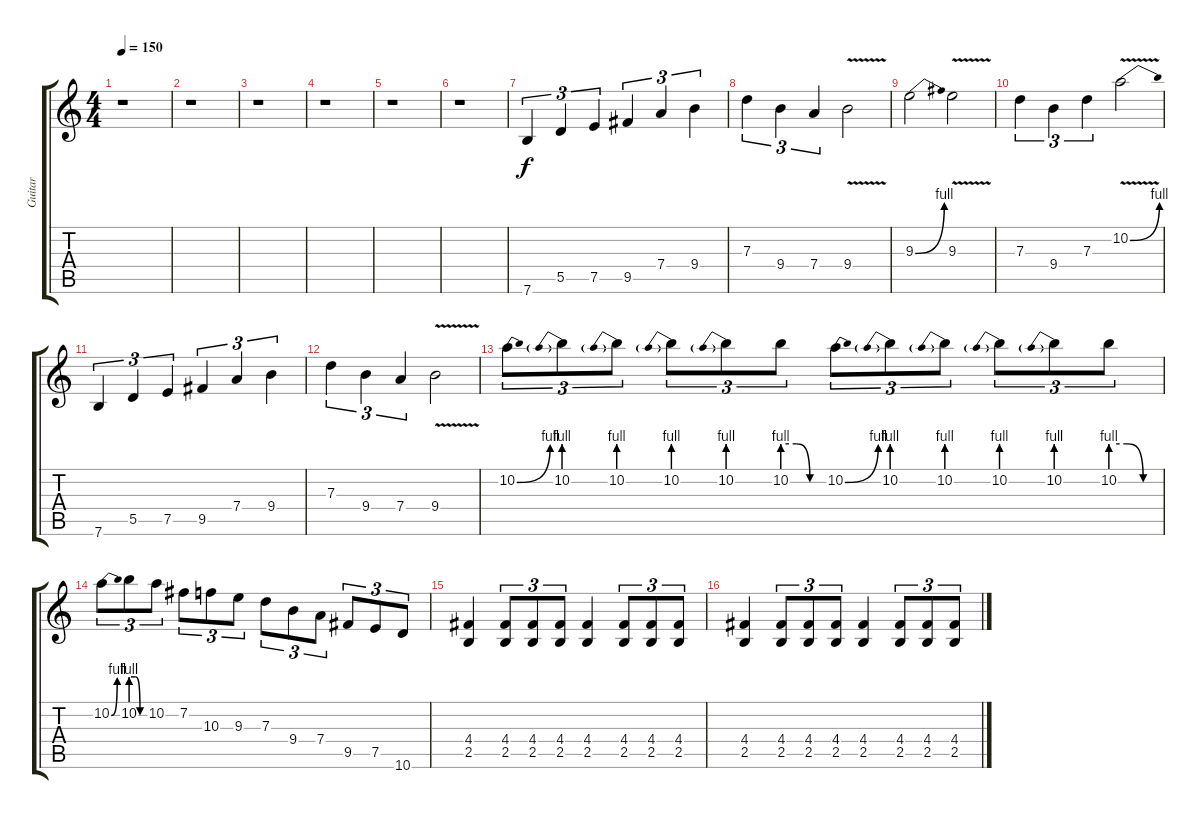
\track ("Guitar" "Guitar") {instrument overdrivenguitar}
\staff {score tabs}
\tuning (E4 B3 G3 D3 A2 E2) {hide}
\ts (4 4)
\tempo 150
\clef g2
\ks c
r.1{dy f instrument overdrivenguitar} |
r.1 |
r.1 |
r.1 |
r.1 |
r.1 |
7.6.4{tu (3 2)} 5.5.4{tu (3 2)} 7.5.4{tu (3 2)} 9.5.4{tu (3 2)} 7.4.4{tu (3 2)} 9.4.4{tu (3 2)} |
7.3.4{tu (3 2)} 9.4.4{tu (3 2)} 7.4.4{tu (3 2)} 9.4{v}.2 |
9.3{be (bend 0 0 60 4)}.2 9.3{v}.2 |
7.3.4{tu (3 2)} 9.4.4{tu (3 2)} 7.3.4{tu (3 2)} 10.2{be (bend 0 0 60 4) v}.2 |
7.6.4{tu (3 2)} 5.5.4{tu (3 2)} 7.5.4{tu (3 2)} 9.5.4{tu (3 2)} 7.4.4{tu (3 2)} 9.4.4{tu (3 2)} |
7.3.4{tu (3 2)} 9.4.4{tu (3 2)} 7.4.4{tu (3 2)} 9.4{v}.2 |
10.2{be (bend 0 0 60 4)}.8{tu (3 2)} 10.2{be (prebend 0 4 60 4)}.8{tu (3 2)} 10.2{be (prebend 0 4 60 4)}.8{tu (3 2)} 10.2{be (prebend 0 4 60 4)}.8{tu (3 2)} 10.2{be (prebend 0 4 60 4)}.8{tu (3 2)} 10.2{be (custom 0 4 20 4 40 0 60 0)}.8{tu (3 2)} 10.2{be (bend 0 0 60 4)}.8{tu (3 2)} 10.2{be (prebend 0 4 60 4)}.8{tu (3 2)} 10.2{be (prebend 0 4 60 4)}.8{tu (3 2)} 10.2{be (prebend 0 4 60 4)}.8{tu (3 2)} 10.2{be (prebend 0 4 60 4)}.8{tu (3 2)} 10.2{be (custom 0 4 20 4 40 0 60 0)}.8{tu (3 2)} |
10.2{be (bend 0 0 60 4)}.8{tu (3 2)} 10.2{be (custom 0 4 20 4 40 0 60 0)}.8{tu (3 2)} 10.2.8{tu (3 2)} 7.2.8{tu (3 2)} 10.3.8{tu (3 2)} 9.3.8{tu (3 2)} 7.3.8{tu (3 2)} 9.4.8{tu (3 2)} 7.4.8{tu (3 2)} 9.5.8{tu (3 2)} 7.5.8{tu (3 2)} 10.6.8{tu (3 2)} |
(4.4 2.5).4 (4.4 2.5).8{tu (3 2)} (4.4 2.5).8{tu (3 2)} (4.4 2.5).8{tu (3 2)} (4.4 2.5).4 (4.4 2.5).8{tu (3 2)} (4.4 2.5).8{tu (3 2)} (4.4 2.5).8{tu (3 2)} |
(4.4 2.5).4 (4.4 2.5).8{tu (3 2)} (4.4 2.5).8{tu (3 2)} (4.4 2.5).8{tu (3 2)} (4.4 2.5).4 (4.4 2.5).8{tu (3 2)} (4.4 2.5).8{tu (3 2)} (4.4 2.5).8{tu (3 2)}
